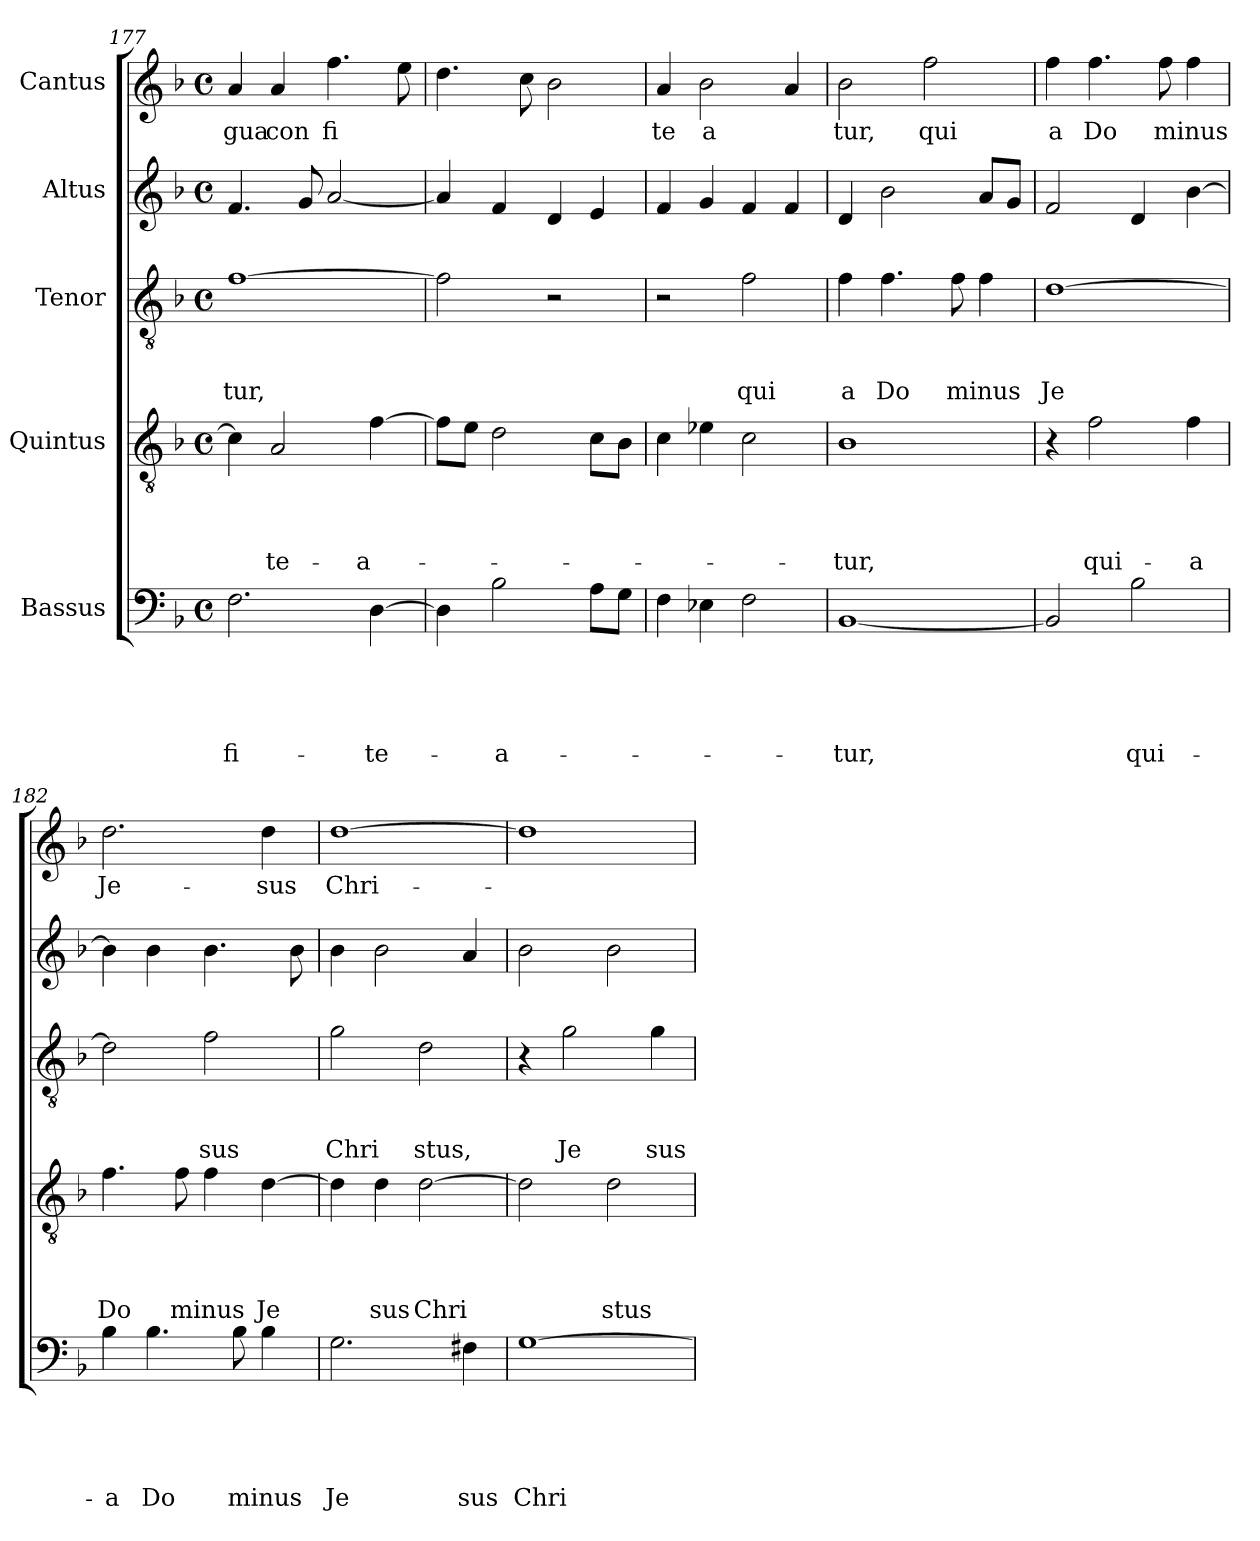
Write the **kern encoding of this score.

**kern	**text	**text	**text	**text	**text	**kern	**text	**text	**text	**text	**kern	**text	**text	**text	**kern	**kern	**text
*part5	*part5	*part5	*part5	*part5	*part5	*part4	*part4	*part4	*part4	*part4	*part3	*part3	*part3	*part3	*part2	*part1	*part1
*staff5	*staff5	*staff5	*staff5	*staff5	*staff5	*staff4	*staff4	*staff4	*staff4	*staff4	*staff3	*staff3	*staff3	*staff3	*staff2	*staff1	*staff1
*I"Bassus	*	*	*	*	*	*I"Quintus	*	*	*	*	*I"Tenor	*	*	*	*I"Altus	*I"Cantus	*
*clefF4	*	*	*	*	*	*clefGv2	*	*	*	*	*clefGv2	*	*	*	*clefG2	*clefG2	*
*k[b-]	*	*	*	*	*	*k[b-]	*	*	*	*	*k[b-]	*	*	*	*k[b-]	*k[b-]	*
*F:	*	*	*	*	*	*F:	*	*	*	*	*F:	*	*	*	*F:	*F:	*
*M4/4	*	*	*	*	*	*M4/4	*	*	*	*	*M4/4	*	*	*	*M4/4	*M4/4	*
*met(c)	*	*	*	*	*	*met(c)	*	*	*	*	*met(c)	*	*	*	*met(c)	*met(c)	*
=177	=177	=177	=177	=177	=177	=177	=177	=177	=177	=177	=177	=177	=177	=177	=177	=177	=177
!	!	!	!	!	!LO:LY:b	!	!	!	!	!	!	!	!	!LO:LY:b	!	!	!LO:LY:b
2.F\	.	.	.	.	-fi-	4c\]	.	.	.	.	[>1f	.	.	-tur,	4.f/	4a/	gua
!	!	!	!	!	!	!	!	!	!	!LO:LY:b	!	!	!	!	!	!	!LO:LY:b
.	.	.	.	.	.	2A/	.	.	.	-te-	.	.	.	.	.	4a/	con
.	.	.	.	.	.	.	.	.	.	.	.	.	.	.	8g/	.	.
!	!	!	!	!	!	!	!	!	!	!	!	!	!	!	!	!	!LO:LY:b
.	.	.	.	.	.	.	.	.	.	.	.	.	.	.	[<2a/	4.ff\	fi
!	!	!	!	!	!LO:LY:b	!	!	!	!	!LO:LY:b	!	!	!	!	!	!	!
[>4D\	.	.	.	.	-te-	[>4f\	.	.	.	-a-	.	.	.	.	.	.	.
.	.	.	.	.	.	.	.	.	.	.	.	.	.	.	.	8ee\	.
=178	=178	=178	=178	=178	=178	=178	=178	=178	=178	=178	=178	=178	=178	=178	=178	=178	=178
4D\]	.	.	.	.	.	8f\L]	.	.	.	.	2f\]	.	.	.	4a/]	4.dd\	.
.	.	.	.	.	.	8e\J	.	.	.	.	.	.	.	.	.	.	.
!	!	!	!	!	!LO:LY:b	!	!	!	!	!	!	!	!	!	!	!	!
2B-\	.	.	.	.	-a-	2d\	.	.	.	.	.	.	.	.	4f/	.	.
.	.	.	.	.	.	.	.	.	.	.	.	.	.	.	.	8cc\	.
.	.	.	.	.	.	.	.	.	.	.	2r	.	.	.	4d/	2b-\	.
8A\L	.	.	.	.	.	8c\L	.	.	.	.	.	.	.	.	4e/	.	.
8G\J	.	.	.	.	.	8B-\J	.	.	.	.	.	.	.	.	.	.	.
=179	=179	=179	=179	=179	=179	=179	=179	=179	=179	=179	=179	=179	=179	=179	=179	=179	=179
!	!	!	!	!	!	!	!	!	!	!	!	!	!	!	!	!	!LO:LY:b
4F\	.	.	.	.	.	4c\	.	.	.	.	2r	.	.	.	4f/	4a/	te
!	!	!	!	!	!	!	!	!	!	!	!	!	!	!	!	!	!LO:LY:b
4E-X\	.	.	.	.	.	4e-X\	.	.	.	.	.	.	.	.	4g/	2b-\	a
!	!	!	!	!	!	!	!	!	!	!	!	!	!	!LO:LY:b	!	!	!
2F\	.	.	.	.	.	2c\	.	.	.	.	2f\	.	.	qui	4f/	.	.
.	.	.	.	.	.	.	.	.	.	.	.	.	.	.	4f/	4a/	.
=180	=180	=180	=180	=180	=180	=180	=180	=180	=180	=180	=180	=180	=180	=180	=180	=180	=180
!	!	!	!	!	!LO:LY:b	!	!	!	!	!LO:LY:b	!	!	!	!LO:LY:b	!	!	!LO:LY:b
[<1BB-	.	.	.	.	-tur,	1B-	.	.	.	-tur,	4f\	.	.	a	4d/	2b-\	tur,
!	!	!	!	!	!	!	!	!	!	!	!	!	!	!LO:LY:b	!	!	!
.	.	.	.	.	.	.	.	.	.	.	4.f\	.	.	Do	2b-\	.	.
!	!	!	!	!	!	!	!	!	!	!	!	!	!	!	!	!	!LO:LY:b
.	.	.	.	.	.	.	.	.	.	.	.	.	.	.	.	2ff\	qui
!	!	!	!	!	!	!	!	!	!	!	!	!	!	!LO:LY:b	!	!	!
.	.	.	.	.	.	.	.	.	.	.	8f\	.	.	minus	.	.	.
.	.	.	.	.	.	.	.	.	.	.	4f\	.	.	.	8a/L	.	.
.	.	.	.	.	.	.	.	.	.	.	.	.	.	.	8g/J	.	.
=181	=181	=181	=181	=181	=181	=181	=181	=181	=181	=181	=181	=181	=181	=181	=181	=181	=181
!	!	!	!	!	!	!	!	!	!	!	!	!	!	!LO:LY:b	!	!	!LO:LY:b
2BB-/]	.	.	.	.	.	4r	.	.	.	.	[>1d	.	.	Je	2f/	4ff\	a
!	!	!	!	!	!	!	!	!	!	!LO:LY:b	!	!	!	!	!	!	!LO:LY:b
.	.	.	.	.	.	2f\	.	.	.	qui-	.	.	.	.	.	4.ff\	Do
!	!	!	!	!	!LO:LY:b	!	!	!	!	!	!	!	!	!	!	!	!
2B-\	.	.	.	.	qui-	.	.	.	.	.	.	.	.	.	4d/	.	.
!	!	!	!	!	!	!	!	!	!	!	!	!	!	!	!	!	!LO:LY:b
.	.	.	.	.	.	.	.	.	.	.	.	.	.	.	.	8ff\	minus
!	!	!	!	!	!	!	!	!	!	!LO:LY:b	!	!	!	!	!	!	!
.	.	.	.	.	.	4f\	.	.	.	-a	.	.	.	.	[>4b-\	4ff\	.
!!LO:PB:g=z
=182	=182	=182	=182	=182	=182	=182	=182	=182	=182	=182	=182	=182	=182	=182	=182	=182	=182
!	!	!	!	!	!LO:LY:b	!	!	!	!	!LO:LY:b	!	!	!	!	!	!	!LO:LY:b
4B-\	.	.	.	.	-a	4.f\	.	.	.	Do	2d\]	.	.	.	4b-\]	2.dd\	Je-
!	!	!	!	!	!LO:LY:b	!	!	!	!	!	!	!	!	!	!	!	!
4.B-\	.	.	.	.	Do	.	.	.	.	.	.	.	.	.	4b-\	.	.
!	!	!	!	!	!	!	!	!	!	!LO:LY:b	!	!	!	!	!	!	!
.	.	.	.	.	.	8f\	.	.	.	minus	.	.	.	.	.	.	.
!	!	!	!	!	!	!	!	!	!	!	!	!	!	!LO:LY:b	!	!	!
.	.	.	.	.	.	4f\	.	.	.	.	2f\	.	.	sus	4.b-\	.	.
!	!	!	!	!	!LO:LY:b	!	!	!	!	!	!	!	!	!	!	!	!
8B-\	.	.	.	.	minus	.	.	.	.	.	.	.	.	.	.	.	.
!	!	!	!	!	!	!	!	!	!	!LO:LY:b	!	!	!	!	!	!	!LO:LY:b
4B-\	.	.	.	.	.	[>4d\	.	.	.	Je	.	.	.	.	.	4dd\	-sus
.	.	.	.	.	.	.	.	.	.	.	.	.	.	.	8b-\	.	.
=183	=183	=183	=183	=183	=183	=183	=183	=183	=183	=183	=183	=183	=183	=183	=183	=183	=183
!	!	!	!	!	!LO:LY:b	!	!	!	!	!	!	!	!	!LO:LY:b	!	!	!LO:LY:b
2.G\	.	.	.	.	Je	4d\]	.	.	.	.	2g\	.	.	Chri	4b-\	[>1dd	Chri-
!	!	!	!	!	!	!	!	!	!	!LO:LY:b	!	!	!	!	!	!	!
.	.	.	.	.	.	4d\	.	.	.	sus	.	.	.	.	2b-\	.	.
!	!	!	!	!	!	!	!	!	!	!LO:LY:b	!	!	!	!LO:LY:b	!	!	!
.	.	.	.	.	.	[>2d\	.	.	.	Chri	2d\	.	.	stus,	.	.	.
!	!	!	!	!	!LO:LY:b	!	!	!	!	!	!	!	!	!	!	!	!
4F#X\	.	.	.	.	sus	.	.	.	.	.	.	.	.	.	4a/	.	.
=184	=184	=184	=184	=184	=184	=184	=184	=184	=184	=184	=184	=184	=184	=184	=184	=184	=184
!	!	!	!	!	!LO:LY:b	!	!	!	!	!	!	!	!	!	!	!	!
[>1G	.	.	.	.	Chri	2d\]	.	.	.	.	4r	.	.	.	2b-\	1dd]	.
!	!	!	!	!	!	!	!	!	!	!	!	!	!	!LO:LY:b	!	!	!
.	.	.	.	.	.	.	.	.	.	.	2g\	.	.	Je	.	.	.
!	!	!	!	!	!	!	!	!	!	!LO:LY:b	!	!	!	!	!	!	!
.	.	.	.	.	.	2d\	.	.	.	stus	.	.	.	.	2b-\	.	.
!	!	!	!	!	!	!	!	!	!	!	!	!	!	!LO:LY:b	!	!	!
.	.	.	.	.	.	.	.	.	.	.	4g\	.	.	sus	.	.	.
=	=	=	=	=	=	=	=	=	=	=	=	=	=	=	=	=	=
*-	*-	*-	*-	*-	*-	*-	*-	*-	*-	*-	*-	*-	*-	*-	*-	*-	*-
